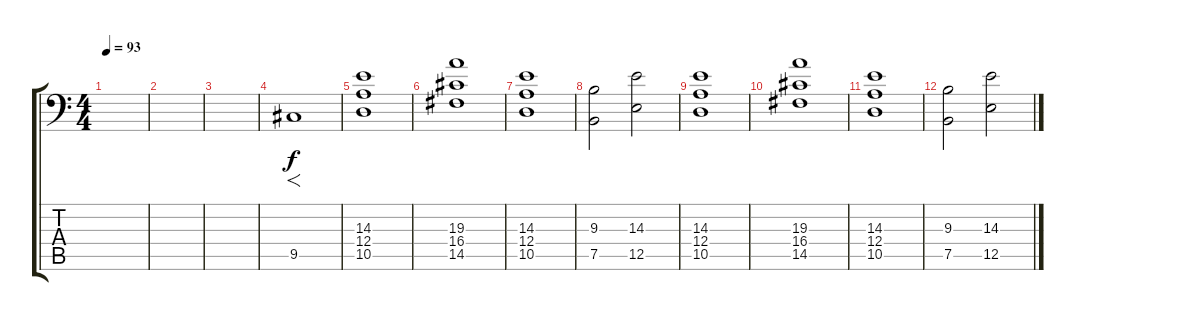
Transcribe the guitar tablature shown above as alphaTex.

\track "" {instrument stringensemble1}
\staff {score tabs}
\tuning (B3 Gb3 D3 A2 E2 A1) {hide}
\ts (4 4)
\tempo 93
\clef f4
\ks c
|
|
|
9.5.1{f} |
(14.3 12.4 10.5).1 |
(19.3 16.4 14.5).1 |
(14.3 12.4 10.5).1 |
(9.3 7.5).2 (14.3 12.5).2 |
(14.3 12.4 10.5).1 |
(19.3 16.4 14.5).1 |
(14.3 12.4 10.5).1 |
(9.3 7.5).2 (14.3 12.5).2
